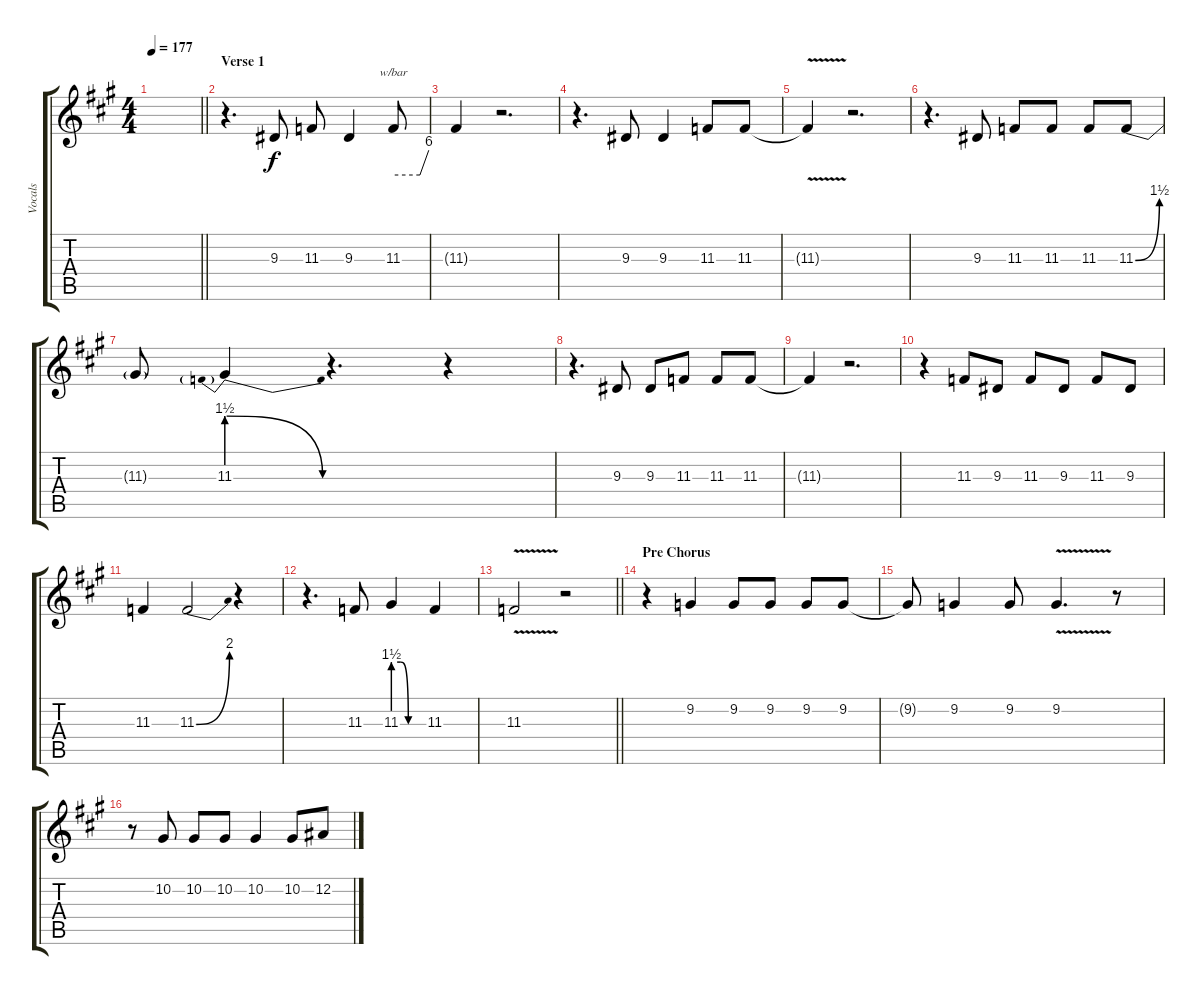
\track ("Vocals" "Vocals") {instrument lead6voice}
\staff {score tabs}
\tuning (Eb4 Bb3 Gb3 Db3 Ab2 Eb2) {hide}
\ts (4 4)
\tempo 177
\clef g2
\barLineRight lightlight
\ks a
|
\section ("" "Verse 1")
r.4{d} 9.3.8 11.3.8 9.3.4 11.3.8{tbe (custom default 0 0 45 0 60 24)} |
11.3{t}.4 r.2{d} |
r.4{d} 9.3.8 9.3.4 11.3.8 11.3.8 |
11.3{v t}.4 r.2{d} |
r.4{d} 9.3.8 11.3.8 11.3.8 11.3.8 11.3{be (bend 0 0 60 6)}.8 |
11.3{t}.8 11.3{be (prebendrelease 0 6 60 0)}.4 r.4{d} r.4 |
r.4{d} 9.3.8 9.3.8 11.3.8 11.3.8 11.3.8 |
11.3{t}.4 r.2{d} |
r.4 11.3.8 9.3.8 11.3.8 9.3.8 11.3.8 9.3.8 |
11.3.4 11.3{be (bend 0 0 60 8)}.2 r.4 |
r.4{d} 11.3.8 11.3{be (custom 0 6 15 6 30 0 60 0)}.4 11.3.4 |
\barLineRight lightlight
11.3{v}.2 r.2 |
\section ("" "Pre Chorus")
r.4 9.2.4 9.2.8 9.2.8 9.2.8 9.2.8 |
9.2{t}.8 9.2.4 9.2.8 9.2{v}.4{d} r.8 |
r.8 10.2.8 10.2.8 10.2.8 10.2.4 10.2.8 12.2.8
